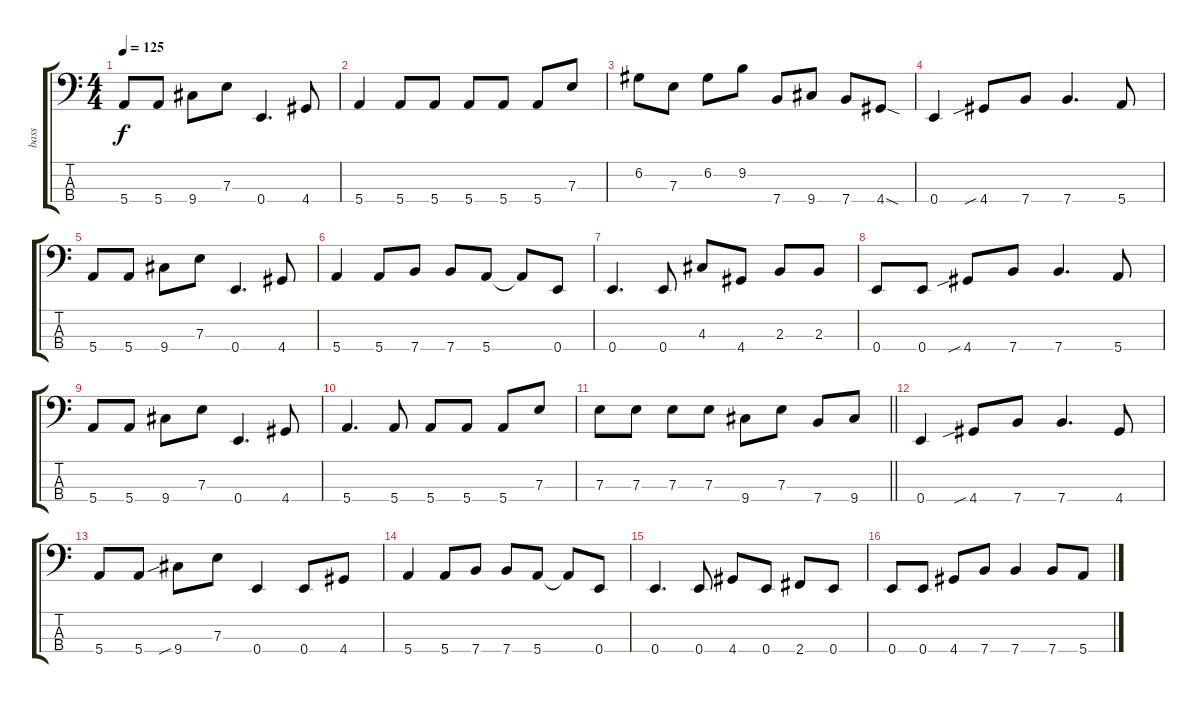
\track ("bass" "bass") {instrument electricbassfinger}
\staff {score tabs}
\tuning (G2 D2 A1 E1) {hide}
\ts (4 4)
\tempo 125
\clef f4
\ks c
5.4.8{dy f} 5.4.8 9.4.8 7.3.8 0.4.4{d} 4.4.8 |
5.4.4 5.4.8 5.4.8 5.4.8 5.4.8 5.4.8 7.3.8 |
6.2.8 7.3.8 6.2.8 9.2.8 7.4.8 9.4.8 7.4.8 4.4{sod}.8 |
0.4.4 4.4{sib}.8 7.4.8 7.4.4{d} 5.4.8 |
5.4.8 5.4.8 9.4.8 7.3.8 0.4.4{d} 4.4.8 |
5.4.4 5.4.8 7.4.8 7.4.8 5.4.8 5.4{t}.8 0.4.8 |
0.4.4{d} 0.4.8 4.3.8 4.4.8 2.3.8 2.3.8 |
0.4.8 0.4.8 4.4{sib}.8 7.4.8 7.4.4{d} 5.4.8 |
5.4.8 5.4.8 9.4.8 7.3.8 0.4.4{d} 4.4.8 |
5.4.4{d} 5.4.8 5.4.8 5.4.8 5.4.8 7.3.8 |
\barLineRight lightlight
7.3.8 7.3.8 7.3.8 7.3.8 9.4.8 7.3.8 7.4.8 9.4.8 |
0.4.4 4.4{sib}.8 7.4.8 7.4.4{d} 4.4.8 |
5.4.8 5.4.8 9.4{sib}.8 7.3.8 0.4.4 0.4.8 4.4.8 |
5.4.4 5.4.8 7.4.8 7.4.8 5.4.8 5.4{t}.8 0.4.8 |
0.4.4{d} 0.4.8 4.4.8 0.4.8 2.4.8 0.4.8 |
0.4.8 0.4.8 4.4.8 7.4.8 7.4.4 7.4.8 5.4.8
